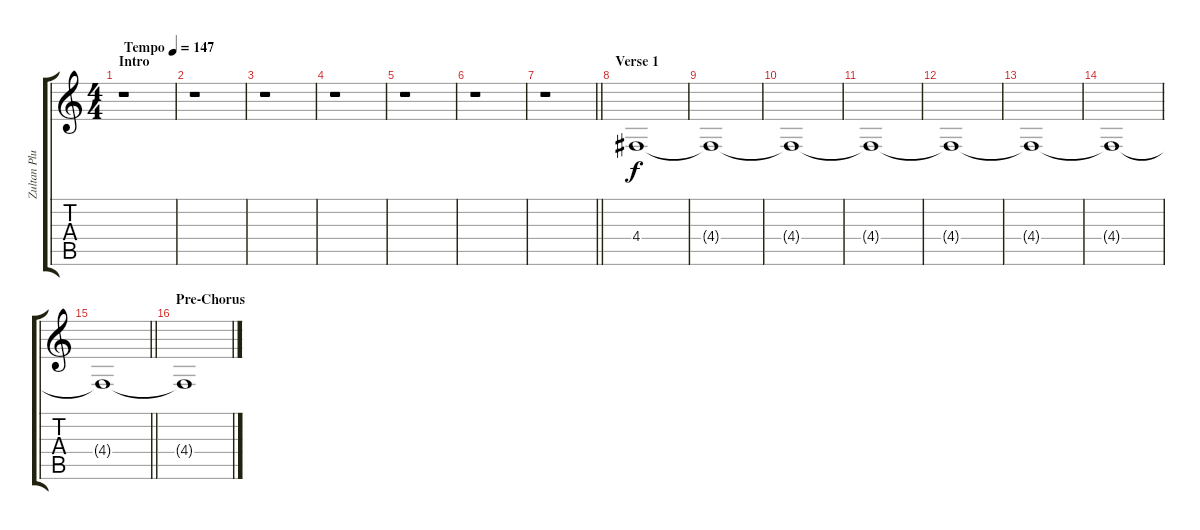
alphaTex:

\track ("Zultan Pluto (Keyboard)" "Zultan Plu") {instrument pad2warm}
\staff {score tabs}
\tuning (E4 B3 G3 D3 A2 E2) {hide}
\ts (4 4)
\section ("" "Intro")
\tempo (147 "Tempo")
\clef g2
\ks c
r.1{dy f instrument pad2warm} |
r.1 |
r.1 |
r.1 |
r.1 |
r.1 |
\barLineRight lightlight
r.1 |
\section ("" "Verse 1")
4.4.1 |
4.4{t}.1 |
4.4{t}.1 |
4.4{t}.1 |
4.4{t}.1 |
4.4{t}.1 |
4.4{t}.1 |
\barLineRight lightlight
4.4{t}.1 |
\section ("" "Pre-Chorus")
4.4{t}.1
